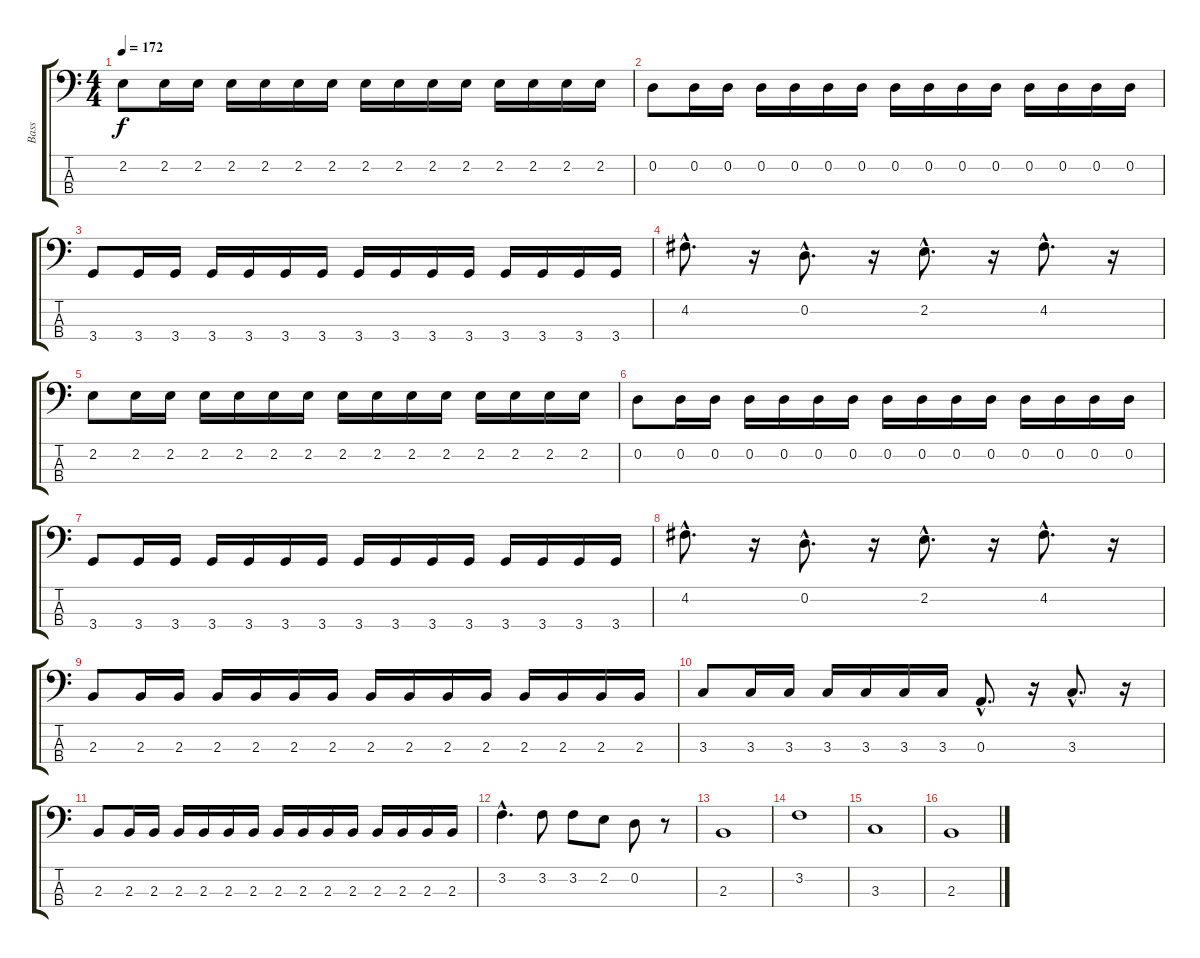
\track ("Bass" "Bass") {instrument electricbasspick}
\staff {score tabs}
\tuning (G2 D2 A1 E1) {hide}
\ts (4 4)
\tempo 172
\clef f4
\ks c
2.2.8{dy f} 2.2.16 2.2.16 2.2.16 2.2.16 2.2.16 2.2.16 2.2.16 2.2.16 2.2.16 2.2.16 2.2.16 2.2.16 2.2.16 2.2.16 |
0.2.8 0.2.16 0.2.16 0.2.16 0.2.16 0.2.16 0.2.16 0.2.16 0.2.16 0.2.16 0.2.16 0.2.16 0.2.16 0.2.16 0.2.16 |
3.4.8 3.4.16 3.4.16 3.4.16 3.4.16 3.4.16 3.4.16 3.4.16 3.4.16 3.4.16 3.4.16 3.4.16 3.4.16 3.4.16 3.4.16 |
4.2{hac}.8{d} r.16 0.2{hac}.8{d} r.16 2.2{hac}.8{d} r.16 4.2{hac}.8{d} r.16 |
2.2.8 2.2.16 2.2.16 2.2.16 2.2.16 2.2.16 2.2.16 2.2.16 2.2.16 2.2.16 2.2.16 2.2.16 2.2.16 2.2.16 2.2.16 |
0.2.8 0.2.16 0.2.16 0.2.16 0.2.16 0.2.16 0.2.16 0.2.16 0.2.16 0.2.16 0.2.16 0.2.16 0.2.16 0.2.16 0.2.16 |
3.4.8 3.4.16 3.4.16 3.4.16 3.4.16 3.4.16 3.4.16 3.4.16 3.4.16 3.4.16 3.4.16 3.4.16 3.4.16 3.4.16 3.4.16 |
4.2{hac}.8{d} r.16 0.2{hac}.8{d} r.16 2.2{hac}.8{d} r.16 4.2{hac}.8{d} r.16 |
2.3.8 2.3.16 2.3.16 2.3.16 2.3.16 2.3.16 2.3.16 2.3.16 2.3.16 2.3.16 2.3.16 2.3.16 2.3.16 2.3.16 2.3.16 |
3.3.8 3.3.16 3.3.16 3.3.16 3.3.16 3.3.16 3.3.16 0.3{hac}.8{d} r.16 3.3{hac}.8{d} r.16 |
2.3.8 2.3.16 2.3.16 2.3.16 2.3.16 2.3.16 2.3.16 2.3.16 2.3.16 2.3.16 2.3.16 2.3.16 2.3.16 2.3.16 2.3.16 |
3.2{hac}.4{d} 3.2.8 3.2.8 2.2.8 0.2.8 r.8 |
2.3.1 |
3.2.1 |
3.3.1 |
2.3.1
